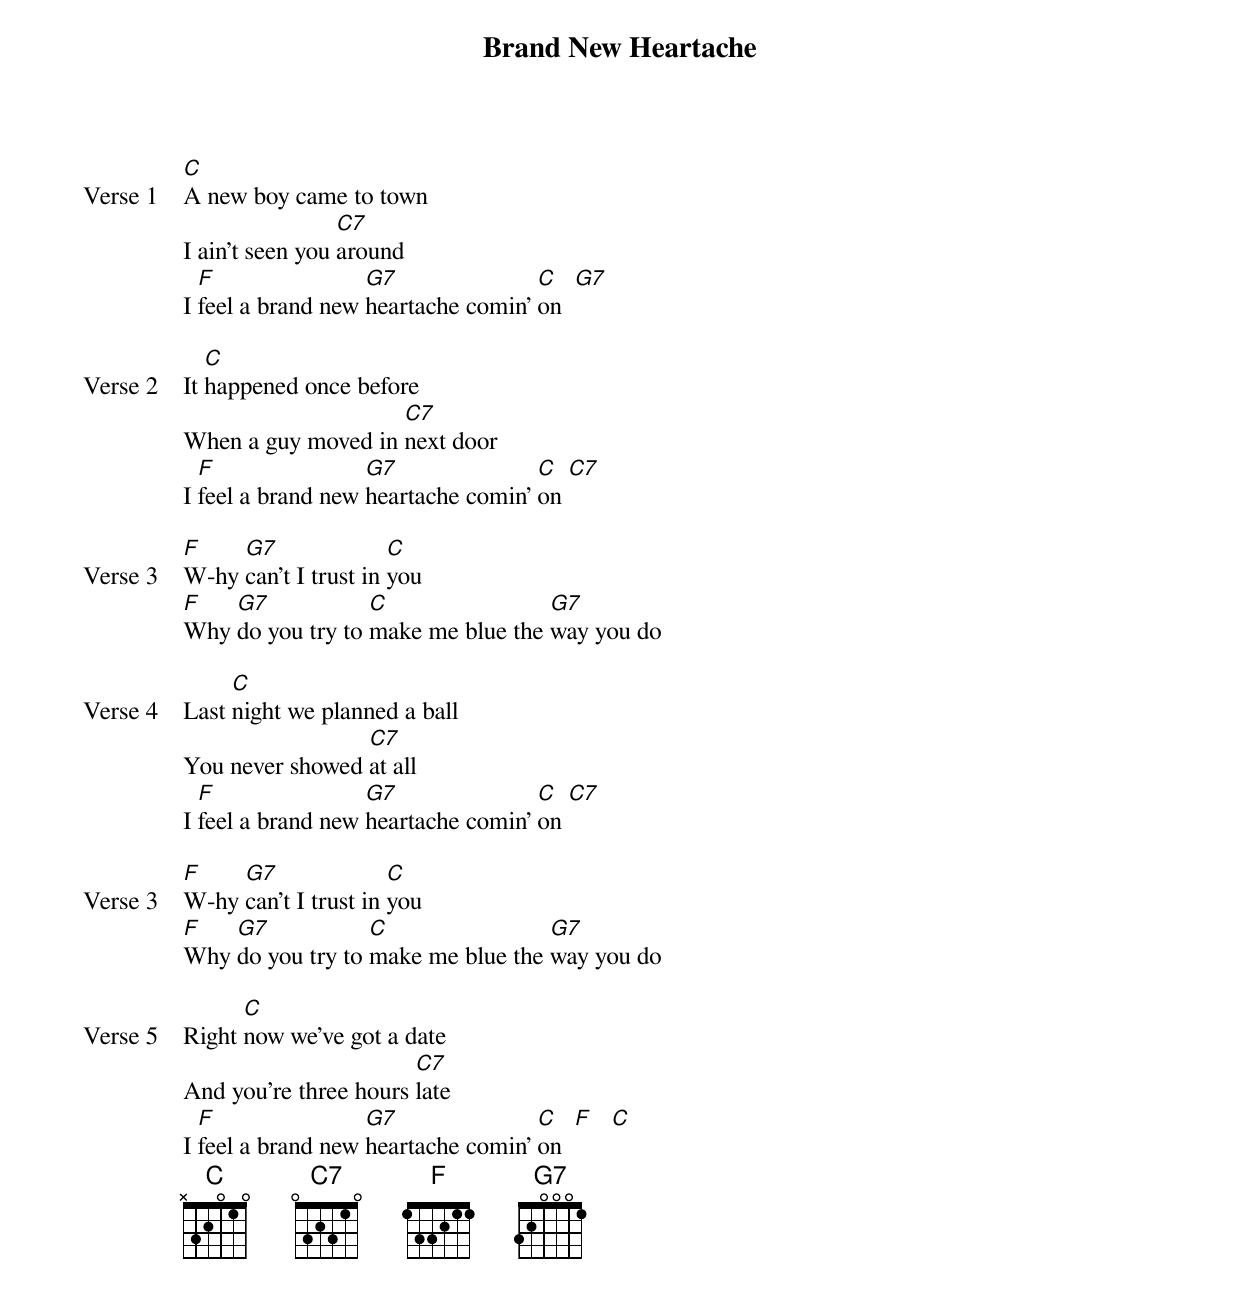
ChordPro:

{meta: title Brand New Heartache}
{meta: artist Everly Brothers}
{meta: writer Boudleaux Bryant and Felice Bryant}

{start_of_verse: Verse 1}
[C]A new boy came to town
I ain't seen you [C7]around
I [F]feel a brand new [G7]heartache comin' [C]on  [G7]
{end_of_verse}

{start_of_verse: Verse 2}
It [C]happened once before
When a guy moved in [C7]next door
I [F]feel a brand new [G7]heartache comin' [C]on [C7]
{end_of_verse}

{start_of_verse: Verse 3}
[F]W-hy [G7]can't I trust in [C]you
[F]Why [G7]do you try to [C]make me blue the [G7]way you do
{end_of_verse}

{start_of_verse: Verse 4}
Last [C]night we planned a ball
You never showed [C7]at all
I [F]feel a brand new [G7]heartache comin' [C]on [C7]
{end_of_verse}

{start_of_verse: Verse 3}
[F]W-hy [G7]can't I trust in [C]you
[F]Why [G7]do you try to [C]make me blue the [G7]way you do
{end_of_verse}

{start_of_verse: Verse 5}
Right [C]now we've got a date
And you're three hours [C7]late
I [F]feel a brand new [G7]heartache comin' [C]on  [F]   [C]
{end_of_verse}
